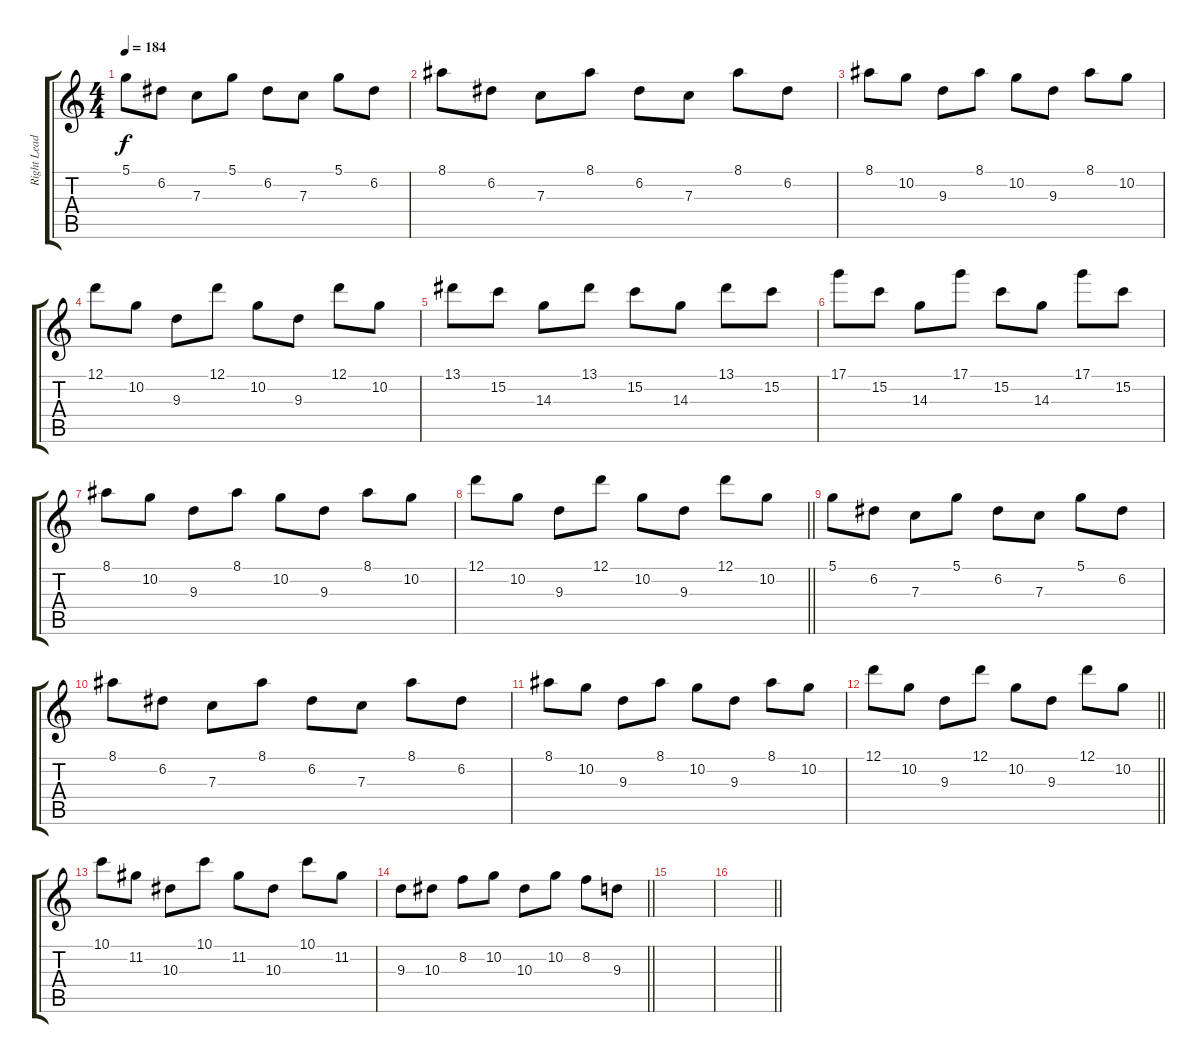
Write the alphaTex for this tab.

\track ("Right Lead 1" "Right Lead") {instrument distortionguitar}
\staff {score tabs}
\tuning (D4 A3 F3 C3 G2 C2) {hide}
\ts (4 4)
\section ("" "")
\tempo 184
\clef g2
\ks c
5.1.8{dy f} 6.2.8 7.3.8 5.1.8 6.2.8 7.3.8 5.1.8 6.2.8 |
8.1.8 6.2.8 7.3.8 8.1.8 6.2.8 7.3.8 8.1.8 6.2.8 |
8.1.8 10.2.8 9.3.8 8.1.8 10.2.8 9.3.8 8.1.8 10.2.8 |
12.1.8 10.2.8 9.3.8 12.1.8 10.2.8 9.3.8 12.1.8 10.2.8 |
13.1.8 15.2.8 14.3.8 13.1.8 15.2.8 14.3.8 13.1.8 15.2.8 |
17.1.8 15.2.8 14.3.8 17.1.8 15.2.8 14.3.8 17.1.8 15.2.8 |
8.1.8 10.2.8 9.3.8 8.1.8 10.2.8 9.3.8 8.1.8 10.2.8 |
\barLineRight lightlight
12.1.8 10.2.8 9.3.8 12.1.8 10.2.8 9.3.8 12.1.8 10.2.8 |
\section ("" "")
5.1.8 6.2.8 7.3.8 5.1.8 6.2.8 7.3.8 5.1.8 6.2.8 |
8.1.8 6.2.8 7.3.8 8.1.8 6.2.8 7.3.8 8.1.8 6.2.8 |
8.1.8 10.2.8 9.3.8 8.1.8 10.2.8 9.3.8 8.1.8 10.2.8 |
\barLineRight lightlight
12.1.8 10.2.8 9.3.8 12.1.8 10.2.8 9.3.8 12.1.8 10.2.8 |
\section ("" "")
10.1.8 11.2.8 10.3.8 10.1.8 11.2.8 10.3.8 10.1.8 11.2.8 |
\barLineRight lightlight
9.3.8 10.3.8 8.2.8 10.2.8 10.3.8 10.2.8 8.2.8 9.3.8 |
\section ("" "")
|
\barLineRight lightlight
